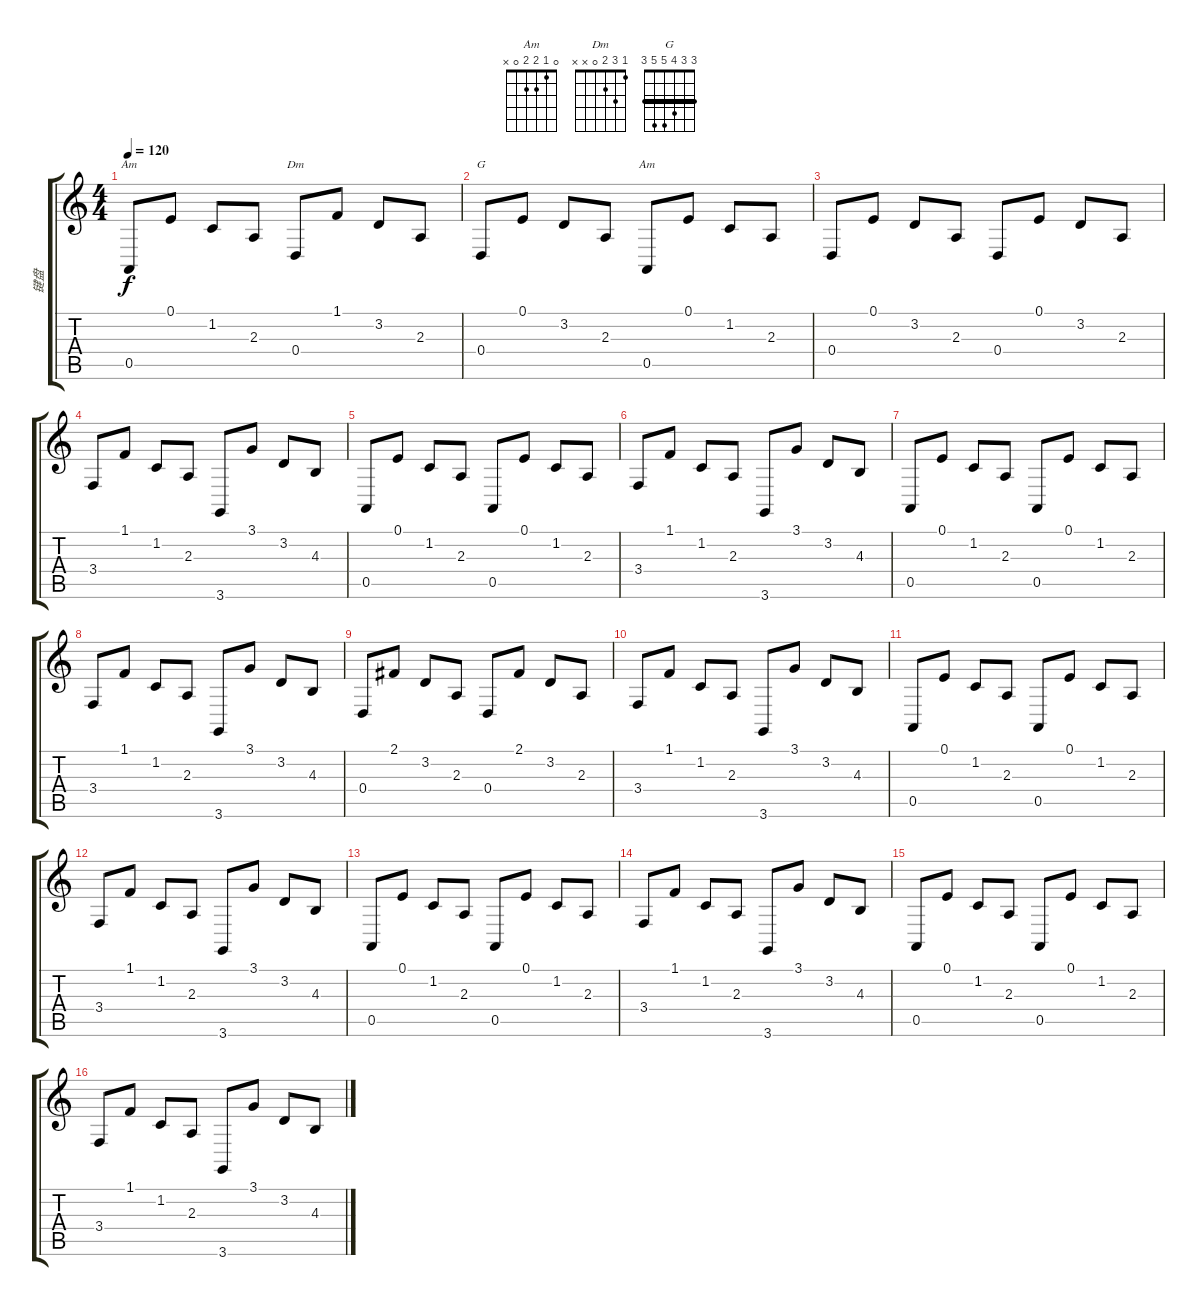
\track ("键盘" "键盘") {instrument choiraahs}
\staff {score tabs}
\tuning (E4 B3 G3 D3 A2 E2) {hide}
\chord ("Am" x 1 2 2 x x)
\chord ("Dm" 1 3 2 0 x x)
\chord ("G" 3 3 4 5 5 3) {barre 3}
\chord ("Am" 0 1 2 2 0 x)
\ts (4 4)
\tempo 120
\clef g2
\ks c
0.5.8{ch "Am" dy f} 0.1.8 1.2.8 2.3.8 0.4.8{ch "Dm"} 1.1.8 3.2.8 2.3.8 |
0.4.8{ch "G"} 0.1.8 3.2.8 2.3.8 0.5.8{ch "Am"} 0.1.8 1.2.8 2.3.8 |
0.4.8 0.1.8 3.2.8 2.3.8 0.4.8 0.1.8 3.2.8 2.3.8 |
3.4.8 1.1.8 1.2.8 2.3.8 3.6.8 3.1.8 3.2.8 4.3.8 |
0.5.8 0.1.8 1.2.8 2.3.8 0.5.8 0.1.8 1.2.8 2.3.8 |
3.4.8 1.1.8 1.2.8 2.3.8 3.6.8 3.1.8 3.2.8 4.3.8 |
0.5.8 0.1.8 1.2.8 2.3.8 0.5.8 0.1.8 1.2.8 2.3.8 |
3.4.8 1.1.8 1.2.8 2.3.8 3.6.8 3.1.8 3.2.8 4.3.8 |
0.4.8 2.1.8 3.2.8 2.3.8 0.4.8 2.1.8 3.2.8 2.3.8 |
3.4.8 1.1.8 1.2.8 2.3.8 3.6.8 3.1.8 3.2.8 4.3.8 |
0.5.8 0.1.8 1.2.8 2.3.8 0.5.8 0.1.8 1.2.8 2.3.8 |
3.4.8 1.1.8 1.2.8 2.3.8 3.6.8 3.1.8 3.2.8 4.3.8 |
0.5.8 0.1.8 1.2.8 2.3.8 0.5.8 0.1.8 1.2.8 2.3.8 |
3.4.8 1.1.8 1.2.8 2.3.8 3.6.8 3.1.8 3.2.8 4.3.8 |
0.5.8 0.1.8 1.2.8 2.3.8 0.5.8 0.1.8 1.2.8 2.3.8 |
3.4.8 1.1.8 1.2.8 2.3.8 3.6.8 3.1.8 3.2.8 4.3.8
